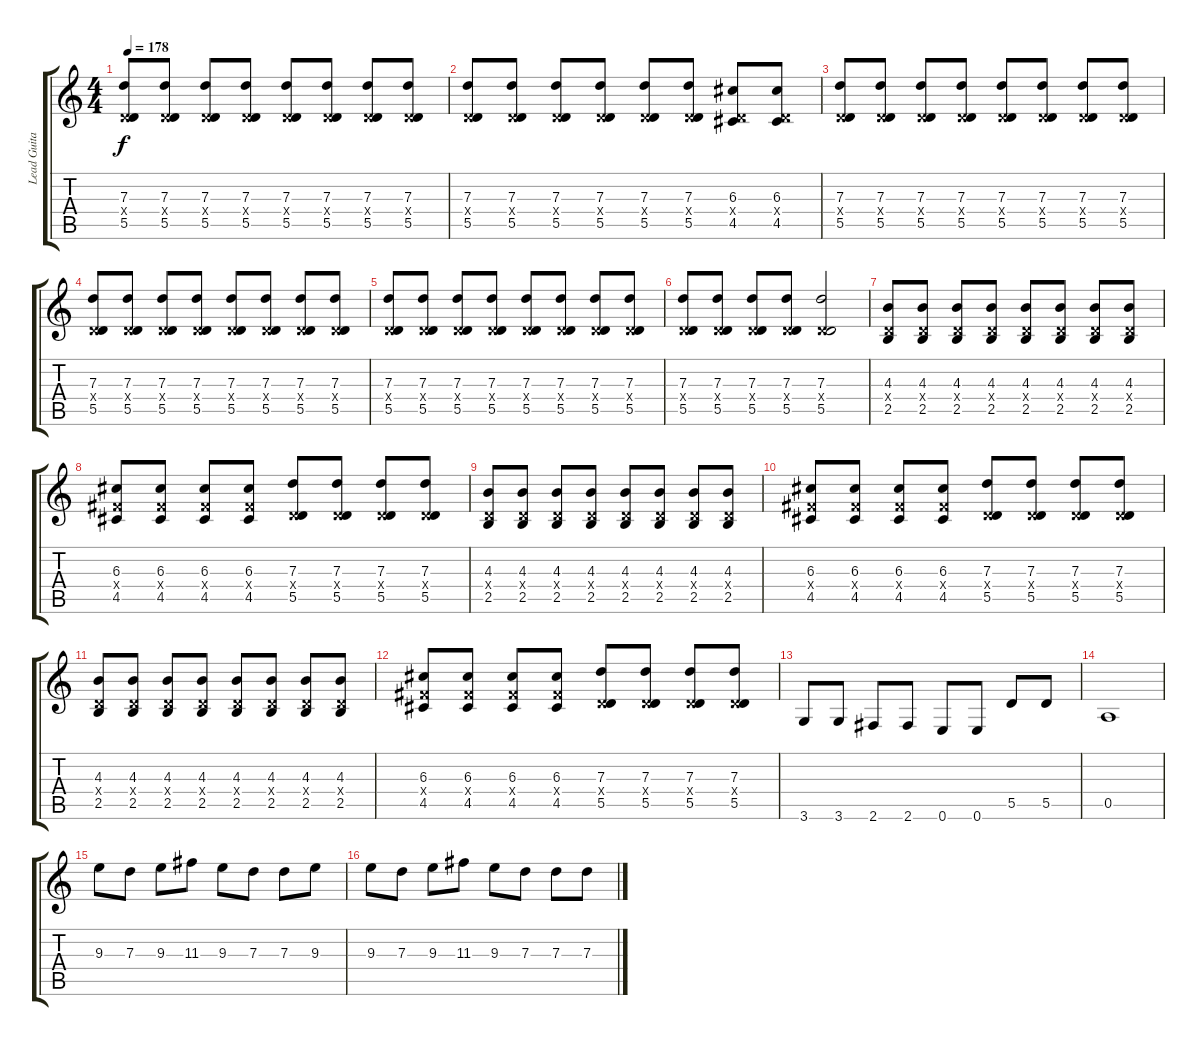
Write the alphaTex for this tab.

\track ("Lead Guitar" "Lead Guita") {instrument distortionguitar}
\staff {score tabs}
\tuning (E4 B3 G3 D3 A2 E2) {hide}
\ts (4 4)
\tempo 178
\clef g2
\ks c
(7.3 0.4{x} 5.5).8{dy f} (7.3 0.4{x} 5.5).8 (7.3 0.4{x} 5.5).8 (7.3 0.4{x} 5.5).8 (7.3 0.4{x} 5.5).8 (7.3 0.4{x} 5.5).8 (7.3 0.4{x} 5.5).8 (7.3 0.4{x} 5.5).8 |
(7.3 0.4{x} 5.5).8 (7.3 0.4{x} 5.5).8 (7.3 0.4{x} 5.5).8 (7.3 0.4{x} 5.5).8 (7.3 0.4{x} 5.5).8 (7.3 0.4{x} 5.5).8 (6.3 0.4{x} 4.5).8 (6.3 0.4{x} 4.5).8 |
(7.3 0.4{x} 5.5).8 (7.3 0.4{x} 5.5).8 (7.3 0.4{x} 5.5).8 (7.3 0.4{x} 5.5).8 (7.3 0.4{x} 5.5).8 (7.3 0.4{x} 5.5).8 (7.3 0.4{x} 5.5).8 (7.3 0.4{x} 5.5).8 |
(7.3 0.4{x} 5.5).8 (7.3 0.4{x} 5.5).8 (7.3 0.4{x} 5.5).8 (7.3 0.4{x} 5.5).8 (7.3 0.4{x} 5.5).8 (7.3 0.4{x} 5.5).8 (7.3 0.4{x} 5.5).8 (7.3 0.4{x} 5.5).8 |
(7.3 0.4{x} 5.5).8 (7.3 0.4{x} 5.5).8 (7.3 0.4{x} 5.5).8 (7.3 0.4{x} 5.5).8 (7.3 0.4{x} 5.5).8 (7.3 0.4{x} 5.5).8 (7.3 0.4{x} 5.5).8 (7.3 0.4{x} 5.5).8 |
(7.3 0.4{x} 5.5).8 (7.3 0.4{x} 5.5).8 (7.3 0.4{x} 5.5).8 (7.3 0.4{x} 5.5).8 (7.3 0.4{x} 5.5).2 |
(4.3 0.4{x} 2.5).8 (4.3 0.4{x} 2.5).8 (4.3 0.4{x} 2.5).8 (4.3 0.4{x} 2.5).8 (4.3 0.4{x} 2.5).8 (4.3 0.4{x} 2.5).8 (4.3 0.4{x} 2.5).8 (4.3 0.4{x} 2.5).8 |
(6.3 4.4{x} 4.5).8 (6.3 4.4{x} 4.5).8 (6.3 4.4{x} 4.5).8 (6.3 4.4{x} 4.5).8 (7.3 0.4{x} 5.5).8 (7.3 0.4{x} 5.5).8 (7.3 0.4{x} 5.5).8 (7.3 0.4{x} 5.5).8 |
(4.3 0.4{x} 2.5).8 (4.3 0.4{x} 2.5).8 (4.3 0.4{x} 2.5).8 (4.3 0.4{x} 2.5).8 (4.3 0.4{x} 2.5).8 (4.3 0.4{x} 2.5).8 (4.3 0.4{x} 2.5).8 (4.3 0.4{x} 2.5).8 |
(6.3 4.4{x} 4.5).8 (6.3 4.4{x} 4.5).8 (6.3 4.4{x} 4.5).8 (6.3 4.4{x} 4.5).8 (7.3 0.4{x} 5.5).8 (7.3 0.4{x} 5.5).8 (7.3 0.4{x} 5.5).8 (7.3 0.4{x} 5.5).8 |
(4.3 0.4{x} 2.5).8 (4.3 0.4{x} 2.5).8 (4.3 0.4{x} 2.5).8 (4.3 0.4{x} 2.5).8 (4.3 0.4{x} 2.5).8 (4.3 0.4{x} 2.5).8 (4.3 0.4{x} 2.5).8 (4.3 0.4{x} 2.5).8 |
(6.3 4.4{x} 4.5).8 (6.3 4.4{x} 4.5).8 (6.3 4.4{x} 4.5).8 (6.3 4.4{x} 4.5).8 (7.3 0.4{x} 5.5).8 (7.3 0.4{x} 5.5).8 (7.3 0.4{x} 5.5).8 (7.3 0.4{x} 5.5).8 |
3.6.8 3.6.8 2.6.8 2.6.8 0.6.8 0.6.8 5.5.8 5.5.8 |
0.5.1 |
9.3.8 7.3.8 9.3.8 11.3.8 9.3.8 7.3.8 7.3.8 9.3.8 |
9.3.8 7.3.8 9.3.8 11.3.8 9.3.8 7.3.8 7.3.8 7.3.8
